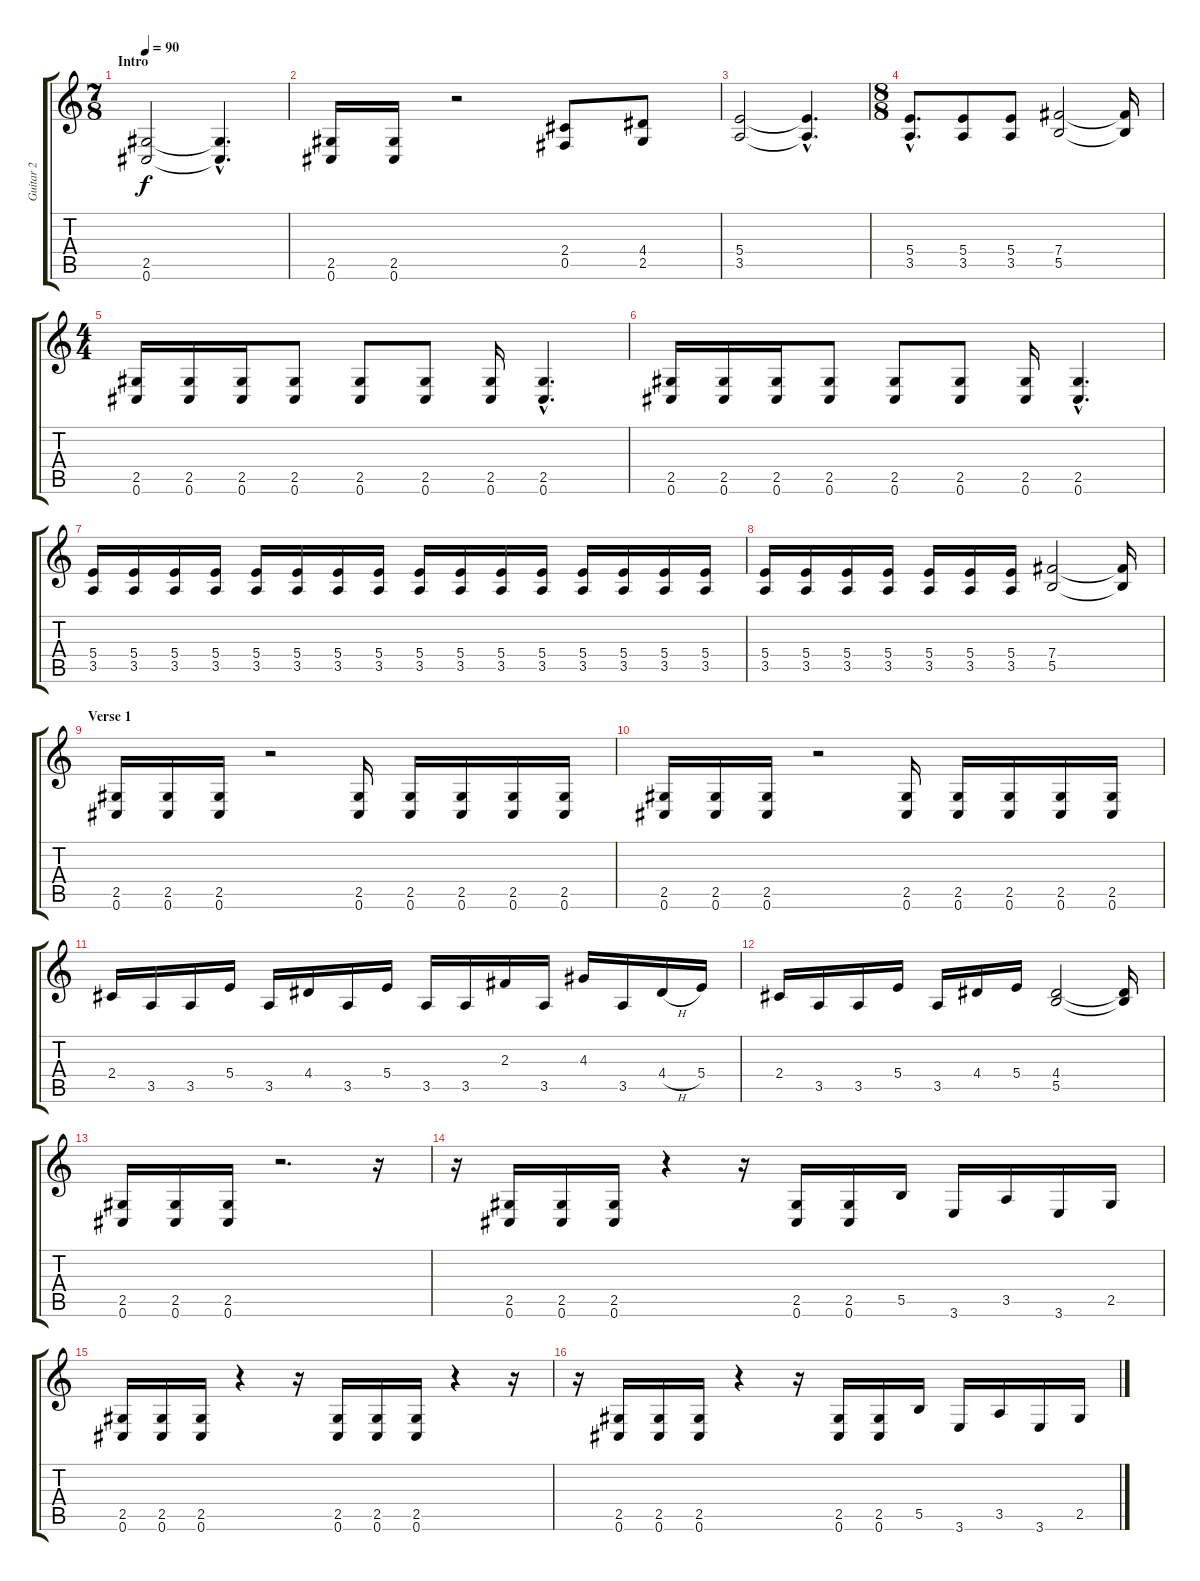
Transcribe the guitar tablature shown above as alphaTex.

\track ("Guitar 2" "Guitar 2") {instrument distortionguitar}
\staff {score tabs}
\tuning (Db4 Ab3 E3 B2 Gb2 Db2) {hide}
\ts (7 8)
\section ("" "Intro")
\tempo 90
\clef g2
\ks c
(2.5 0.6).2{dy f instrument distortionguitar} (2.5{hac t} 0.6{hac t}).4{d} |
(2.5 0.6).16 (2.5 0.6).16 r.2 (2.4 0.5).8 (4.4 2.5).8 |
(5.4 3.5).2 (5.4{hac t} 3.5{hac t}).4{d} |
\ts (8 8)
(5.4{hac} 3.5{hac}).8{d} (5.4 3.5).8 (5.4 3.5).8 (7.4 5.5).2 (7.4{t} 5.5{t}).16 |
\ts (4 4)
(2.5 0.6).16 (2.5 0.6).16 (2.5 0.6).16 (2.5 0.6).8 (2.5 0.6).8 (2.5 0.6).8 (2.5 0.6).16 (2.5{hac} 0.6{hac}).4{d} |
(2.5 0.6).16 (2.5 0.6).16 (2.5 0.6).16 (2.5 0.6).8 (2.5 0.6).8 (2.5 0.6).8 (2.5 0.6).16 (2.5{hac} 0.6{hac}).4{d} |
(5.4 3.5).16 (5.4 3.5).16 (5.4 3.5).16 (5.4 3.5).16 (5.4 3.5).16 (5.4 3.5).16 (5.4 3.5).16 (5.4 3.5).16 (5.4 3.5).16 (5.4 3.5).16 (5.4 3.5).16 (5.4 3.5).16 (5.4 3.5).16 (5.4 3.5).16 (5.4 3.5).16 (5.4 3.5).16 |
(5.4 3.5).16 (5.4 3.5).16 (5.4 3.5).16 (5.4 3.5).16 (5.4 3.5).16 (5.4 3.5).16 (5.4 3.5).16 (7.4 5.5).2 (7.4{t} 5.5{t}).16 |
\section ("" "Verse 1")
(2.5 0.6).16 (2.5 0.6).16 (2.5 0.6).16 r.2 (2.5 0.6).16 (2.5 0.6).16 (2.5 0.6).16 (2.5 0.6).16 (2.5 0.6).16 |
(2.5 0.6).16 (2.5 0.6).16 (2.5 0.6).16 r.2 (2.5 0.6).16 (2.5 0.6).16 (2.5 0.6).16 (2.5 0.6).16 (2.5 0.6).16 |
2.4.16 3.5.16 3.5.16 5.4.16 3.5.16 4.4.16 3.5.16 5.4.16 3.5.16 3.5.16 2.3.16 3.5.16 4.3.16 3.5.16 4.4{h}.16 5.4.16 |
2.4.16 3.5.16 3.5.16 5.4.16 3.5.16 4.4.16 5.4.16 (4.4 5.5).2 (4.4{t} 5.5{t}).16 |
(2.5 0.6).16 (2.5 0.6).16 (2.5 0.6).16 r.2{d} r.16 |
r.16 (2.5 0.6).16 (2.5 0.6).16 (2.5 0.6).16 r.4 r.16 (2.5 0.6).16 (2.5 0.6).16 5.5.16 3.6.16 3.5.16 3.6.16 2.5.16 |
(2.5 0.6).16 (2.5 0.6).16 (2.5 0.6).16 r.4 r.16 (2.5 0.6).16 (2.5 0.6).16 (2.5 0.6).16 r.4 r.16 |
r.16 (2.5 0.6).16 (2.5 0.6).16 (2.5 0.6).16 r.4 r.16 (2.5 0.6).16 (2.5 0.6).16 5.5.16 3.6.16 3.5.16 3.6.16 2.5.16
